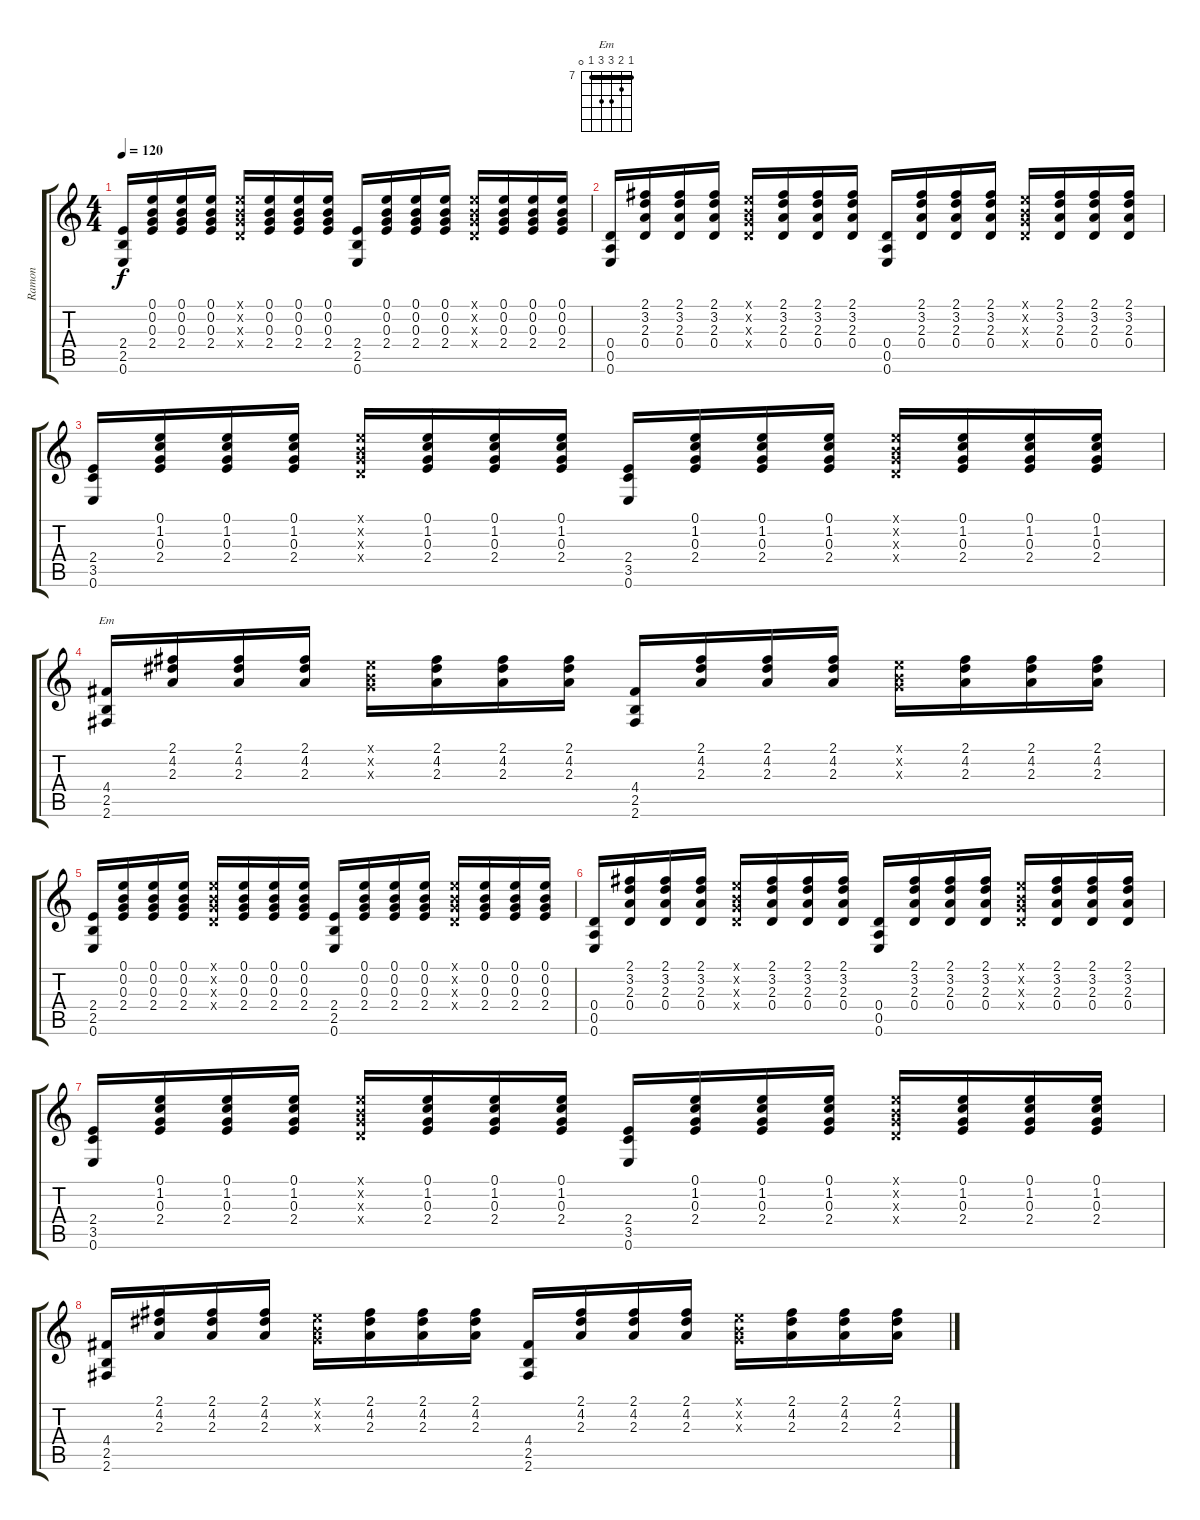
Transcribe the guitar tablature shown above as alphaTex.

\track ("Ramon" "Ramon") {instrument acousticguitarnylon}
\staff {score tabs}
\tuning (E4 B3 G3 D3 A2 E2) {hide}
\chord ("Em" 7 8 9 9 7 0) {firstfret 7 barre 7}
\ts (4 4)
\tempo 120
\clef g2
\ks c
(2.4 2.5 0.6).16{dy f} (0.1 0.2 0.3 2.4).16 (0.1 0.2 0.3 2.4).16 (0.1 0.2 0.3 2.4).16 (0.1{x} 0.2{x} 0.3{x} 0.4{x}).16 (0.1 0.2 0.3 2.4).16 (0.1 0.2 0.3 2.4).16 (0.1 0.2 0.3 2.4).16 (2.4 2.5 0.6).16 (0.1 0.2 0.3 2.4).16 (0.1 0.2 0.3 2.4).16 (0.1 0.2 0.3 2.4).16 (0.1{x} 0.2{x} 0.3{x} 0.4{x}).16 (0.1 0.2 0.3 2.4).16 (0.1 0.2 0.3 2.4).16 (0.1 0.2 0.3 2.4).16 |
(0.4 0.5 0.6).16 (2.1 3.2 2.3 0.4).16 (2.1 3.2 2.3 0.4).16 (2.1 3.2 2.3 0.4).16 (0.1{x} 0.2{x} 0.3{x} 0.4{x}).16 (2.1 3.2 2.3 0.4).16 (2.1 3.2 2.3 0.4).16 (2.1 3.2 2.3 0.4).16 (0.4 0.5 0.6).16 (2.1 3.2 2.3 0.4).16 (2.1 3.2 2.3 0.4).16 (2.1 3.2 2.3 0.4).16 (0.1{x} 0.2{x} 0.3{x} 0.4{x}).16 (2.1 3.2 2.3 0.4).16 (2.1 3.2 2.3 0.4).16 (2.1 3.2 2.3 0.4).16 |
(2.4 3.5 0.6).16 (0.1 1.2 0.3 2.4).16 (0.1 1.2 0.3 2.4).16 (0.1 1.2 0.3 2.4).16 (0.1{x} 0.2{x} 0.3{x} 0.4{x}).16 (0.1 1.2 0.3 2.4).16 (0.1 1.2 0.3 2.4).16 (0.1 1.2 0.3 2.4).16 (2.4 3.5 0.6).16 (0.1 1.2 0.3 2.4).16 (0.1 1.2 0.3 2.4).16 (0.1 1.2 0.3 2.4).16 (0.1{x} 0.2{x} 0.3{x} 0.4{x}).16 (0.1 1.2 0.3 2.4).16 (0.1 1.2 0.3 2.4).16 (0.1 1.2 0.3 2.4).16 |
(4.4 2.5 2.6).16{ch "Em"} (2.1 4.2 2.3).16 (2.1 4.2 2.3).16 (2.1 4.2 2.3).16 (0.1{x} 0.2{x} 0.3{x}).16 (2.1 4.2 2.3).16 (2.1 4.2 2.3).16 (2.1 4.2 2.3).16 (4.4 2.5 2.6).16 (2.1 4.2 2.3).16 (2.1 4.2 2.3).16 (2.1 4.2 2.3).16 (0.1{x} 0.2{x} 0.3{x}).16 (2.1 4.2 2.3).16 (2.1 4.2 2.3).16 (2.1 4.2 2.3).16 |
(2.4 2.5 0.6).16 (0.1 0.2 0.3 2.4).16 (0.1 0.2 0.3 2.4).16 (0.1 0.2 0.3 2.4).16 (0.1{x} 0.2{x} 0.3{x} 0.4{x}).16 (0.1 0.2 0.3 2.4).16 (0.1 0.2 0.3 2.4).16 (0.1 0.2 0.3 2.4).16 (2.4 2.5 0.6).16 (0.1 0.2 0.3 2.4).16 (0.1 0.2 0.3 2.4).16 (0.1 0.2 0.3 2.4).16 (0.1{x} 0.2{x} 0.3{x} 0.4{x}).16 (0.1 0.2 0.3 2.4).16 (0.1 0.2 0.3 2.4).16 (0.1 0.2 0.3 2.4).16 |
(0.4 0.5 0.6).16 (2.1 3.2 2.3 0.4).16 (2.1 3.2 2.3 0.4).16 (2.1 3.2 2.3 0.4).16 (0.1{x} 0.2{x} 0.3{x} 0.4{x}).16 (2.1 3.2 2.3 0.4).16 (2.1 3.2 2.3 0.4).16 (2.1 3.2 2.3 0.4).16 (0.4 0.5 0.6).16 (2.1 3.2 2.3 0.4).16 (2.1 3.2 2.3 0.4).16 (2.1 3.2 2.3 0.4).16 (0.1{x} 0.2{x} 0.3{x} 0.4{x}).16 (2.1 3.2 2.3 0.4).16 (2.1 3.2 2.3 0.4).16 (2.1 3.2 2.3 0.4).16 |
(2.4 3.5 0.6).16{volume 2} (0.1 1.2 0.3 2.4).16 (0.1 1.2 0.3 2.4).16 (0.1 1.2 0.3 2.4).16 (0.1{x} 0.2{x} 0.3{x} 0.4{x}).16 (0.1 1.2 0.3 2.4).16 (0.1 1.2 0.3 2.4).16 (0.1 1.2 0.3 2.4).16 (2.4 3.5 0.6).16 (0.1 1.2 0.3 2.4).16 (0.1 1.2 0.3 2.4).16 (0.1 1.2 0.3 2.4).16 (0.1{x} 0.2{x} 0.3{x} 0.4{x}).16 (0.1 1.2 0.3 2.4).16 (0.1 1.2 0.3 2.4).16 (0.1 1.2 0.3 2.4).16 |
(4.4 2.5 2.6).16 (2.1 4.2 2.3).16 (2.1 4.2 2.3).16 (2.1 4.2 2.3).16 (0.1{x} 0.2{x} 0.3{x}).16 (2.1 4.2 2.3).16 (2.1 4.2 2.3).16 (2.1 4.2 2.3).16 (4.4 2.5 2.6).16 (2.1 4.2 2.3).16 (2.1 4.2 2.3).16 (2.1 4.2 2.3).16 (0.1{x} 0.2{x} 0.3{x}).16 (2.1 4.2 2.3).16 (2.1 4.2 2.3).16 (2.1 4.2 2.3).16
